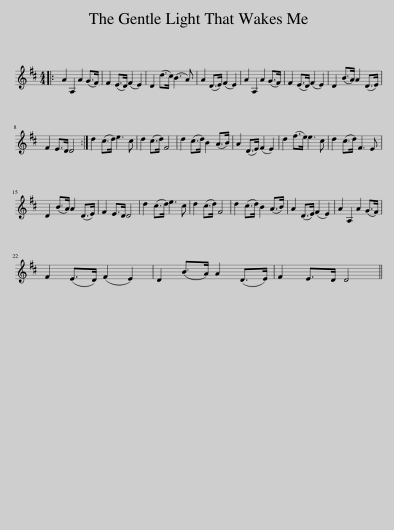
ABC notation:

X:1
L:1/8
M:4/4
I:linebreak $
K:D
V:1 treble
V:1
|: A2 A,2 A2 (G>F) | F2 (E>D) (F2 E2) | D2 (d>c) (B3 A) | A2 (D>E) (F2 E2) | A2 A,2 A2 (G>F) | %5
 F2 (E>D) (F2 E2) | D2 (B>A) A2 (D>E) |$ F2 E>D D4 :| d2 (c>d) e3 c | d2 (c>d) F4 | %10
 d2 (c>d) B2 (A>B) | A2 (D>E) (F2 E2) | d2 (f>e) e3 c | d2 (c>d) F3 E |$ D2 (B>A) A2 (D>E) | %15
 F2 E>D D4 | d2 (c>d) e3 c | d2 (c>d) F4 | d2 (c>d) B2 (A>B) | A2 (D>E) (F2 E2) | %20
 A2 A,2 A2 (G>F) |$ F2 (E>D) (F2 E2) | D2 (B>A) A2 (D>E) | F2 E>D D4 || %24
